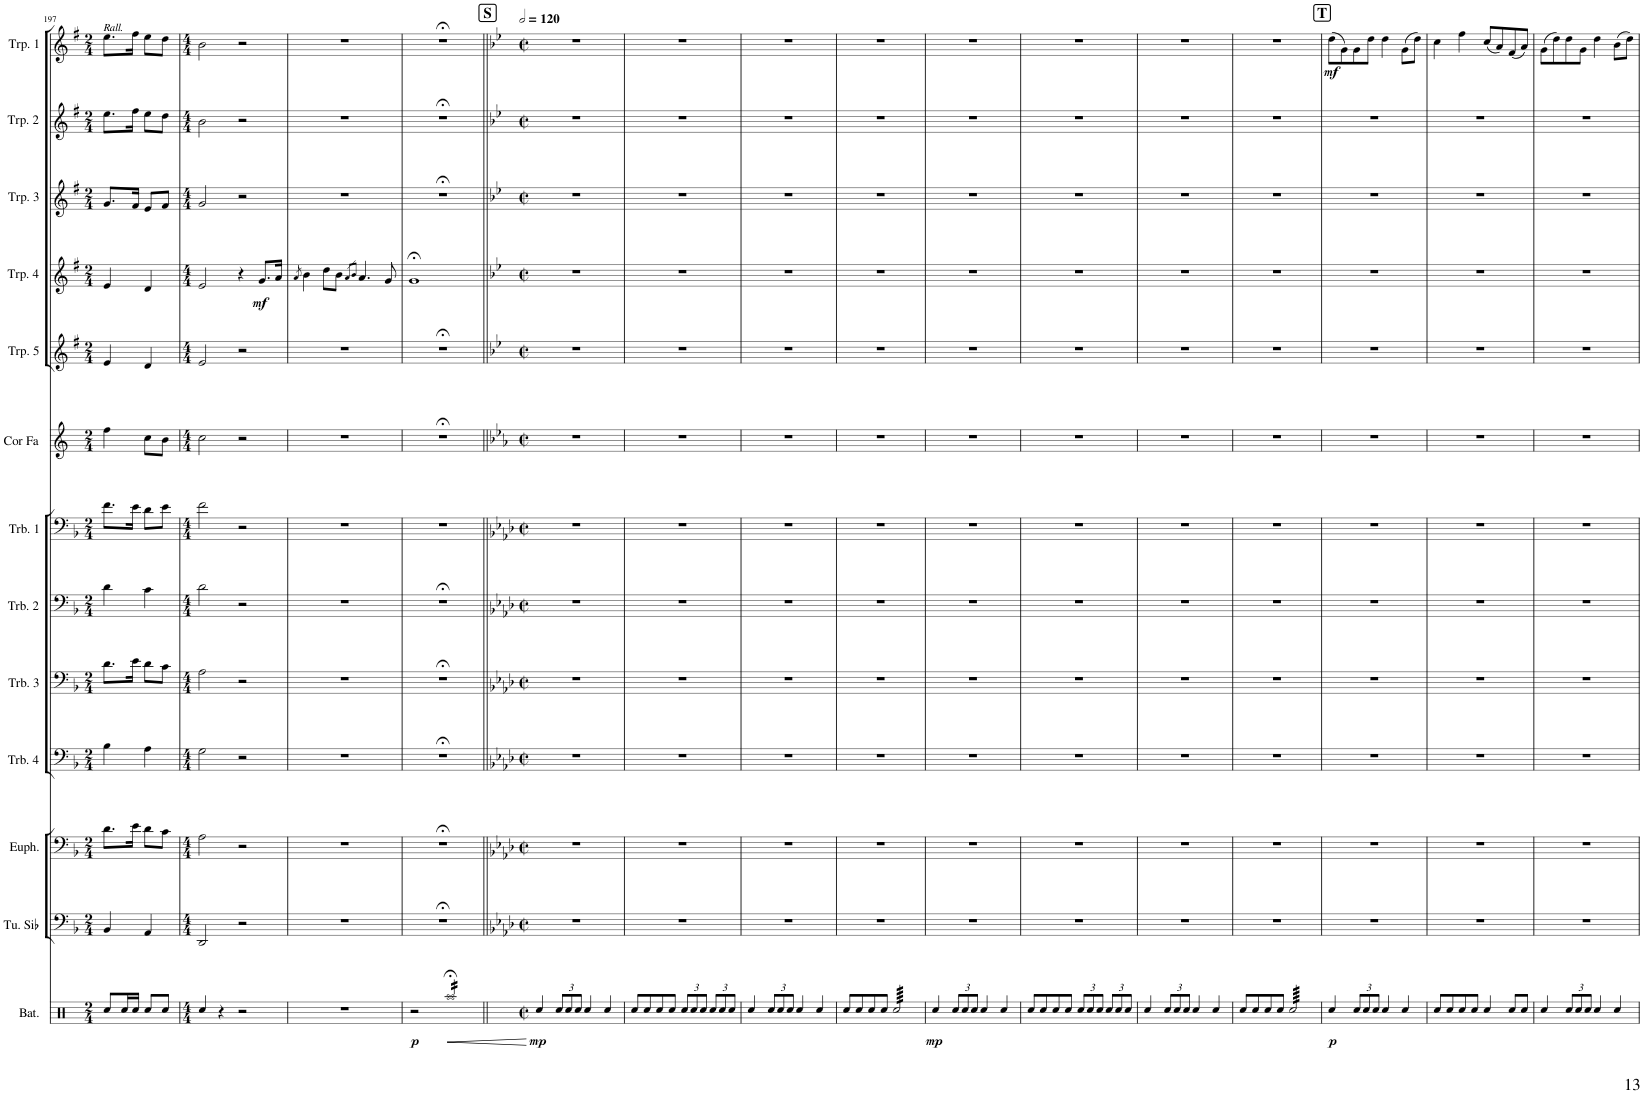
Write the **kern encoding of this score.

**kern	**dynam	**kern	**kern	**kern	**kern	**kern	**kern	**kern	**kern	**kern	**dynam	**kern	**kern	**kern	**dynam
*part13	*part13	*part12	*part11	*part10	*part9	*part8	*part7	*part6	*part5	*part4	*part4	*part3	*part2	*part1	*part1
*staff13	*staff13	*staff12	*staff11	*staff10	*staff9	*staff8	*staff7	*staff6	*staff5	*staff4	*staff4	*staff3	*staff2	*staff1	*staff1
*I"Batterie	*	*I"Tuba en Sib	*I"Euphonium	*I"Trombone 4	*I"Trombone 3	*I"Trombone 2	*I"Trombone 1	*I"Cor en Fa	*I"Trompette 5	*I"Trompette 4	*	*I"Trompette 3	*I"Trompette 2	*I"Trompette 1	*
*I'Bat.	*	*I'Tu. Sib	*I'Euph.	*I'Trb. 4	*I'Trb. 3	*I'Trb. 2	*I'Trb. 1	*I'Cor Fa	*I'Trp. 5	*I'Trp. 4	*	*I'Trp. 3	*I'Trp. 2	*I'Trp. 1	*
!!LO:PB:g=z
*clefX	*	*clefF4	*clefF4	*clefF4	*clefF4	*clefF4	*clefF4	*clefG2	*clefG2	*clefG2	*	*clefG2	*clefG2	*clefG2	*
*	*	*	*	*	*	*	*	*Trd4c7	*Trd1c2	*Trd1c2	*	*Trd1c2	*Trd1c2	*Trd1c2	*
*k[]	*	*k[b-]	*k[b-]	*k[b-]	*k[b-]	*k[b-]	*k[b-]	*k[]	*k[f#]	*k[f#]	*	*k[f#]	*k[f#]	*k[f#]	*
*M2/4	*	*M2/4	*M2/4	*M2/4	*M2/4	*M2/4	*M2/4	*M2/4	*M2/4	*M2/4	*	*M2/4	*M2/4	*M2/4	*
=197	=197	=197	=197	=197	=197	=197	=197	=197	=197	=197	=197	=197	=197	=197	=197
!	!	!	!	!	!	!	!	!	!	!	!	!	!	!LO:TX:a:i:t=Rall.	!
8Rcc/L	.	4BB-/	8.d\L	4B-\	8.d\L	4d\	8.f\L	4ff\	4e/	4e/	.	8.g/L	8.ee\L	8.ee\L	.
16Rcc/L	.	.	.	.	.	.	.	.	.	.	.	.	.	.	.
16Rcc/JJ	.	.	16e\Jk	.	16e\Jk	.	16e\Jk	.	.	.	.	16f#/Jk	16ff#\Jk	16ff#\Jk	.
8Rcc/L	.	4AA/	8d\L	4A\	8d\L	4c\	8d\L	8cc\L	4d/	4d/	.	8e/L	8ee\L	8ee\L	.
8Rcc/J	.	.	8c\J	.	8c\J	.	8e\J	8b\J	.	.	.	8f#/J	8dd\J	8dd\J	.
=198	=198	=198	=198	=198	=198	=198	=198	=198	=198	=198	=198	=198	=198	=198	=198
*M4/4	*	*M4/4	*M4/4	*M4/4	*M4/4	*M4/4	*M4/4	*M4/4	*M4/4	*M4/4	*	*M4/4	*M4/4	*M4/4	*
4Rcc/	.	2DD/	2A\	2G\	2A\	2d\	2f\	2cc\	2e/	2e/	.	2g/	2b\	2b\	.
4r	.	.	.	.	.	.	.	.	.	.	.	.	.	.	.
2r	.	2r	2r	2r	2r	2r	2r	2r	2r	4r	.	2r	2r	2r	.
!	!	!	!	!	!	!	!	!	!	!	!LO:DY:b	!	!	!	!
.	.	.	.	.	.	.	.	.	.	8.g/L	mf	.	.	.	.
.	.	.	.	.	.	.	.	.	.	16a/Jk	.	.	.	.	.
=199	=199	=199	=199	=199	=199	=199	=199	=199	=199	=199	=199	=199	=199	=199	=199
.	.	.	.	.	.	.	.	.	.	8qa/	.	.	.	.	.
1r	.	1r	1r	1r	1r	1r	1r	1r	1r	4b\	.	1r	1r	1r	.
.	.	.	.	.	.	.	.	.	.	8dd\L	.	.	.	.	.
.	.	.	.	.	.	.	.	.	.	8b\J	.	.	.	.	.
.	.	.	.	.	.	.	.	.	.	8qa/L	.	.	.	.	.
.	.	.	.	.	.	.	.	.	.	8qb/J	.	.	.	.	.
.	.	.	.	.	.	.	.	.	.	4.a/	.	.	.	.	.
.	.	.	.	.	.	.	.	.	.	8g/	.	.	.	.	.
=200	=200	=200	=200	=200	=200	=200	=200	=200	=200	=200	=200	=200	=200	=200	=200
!	!LO:DY:b	!	!	!	!	!	!	!	!	!	!	!	!	!	!
2r	p	1r;<	1r;<	1r;<	1r;<	1r;<	1r	1r;<	1r;<	1g;<	.	1r;<	1r;<	1r;<	.
!	!LO:HP:b	!	!	!	!	!	!	!	!	!	!	!	!	!	!
*tremolo	*	*	*	*	*	*	*	*	*	*	*	*	*	*	*
16Raa;</LL	<	.	.	.	.	.	.	.	.	.	.	.	.	.	.
16Raa;</	.	.	.	.	.	.	.	.	.	.	.	.	.	.	.
16Raa;</	.	.	.	.	.	.	.	.	.	.	.	.	.	.	.
16Raa;</	.	.	.	.	.	.	.	.	.	.	.	.	.	.	.
16Raa;</	.	.	.	.	.	.	.	.	.	.	.	.	.	.	.
16Raa;</	.	.	.	.	.	.	.	.	.	.	.	.	.	.	.
16Raa;</	.	.	.	.	.	.	.	.	.	.	.	.	.	.	.
16Raa;</JJ	.	.	.	.	.	.	.	.	.	.	.	.	.	.	.
*Xtremolo	*	*	*	*	*	*	*	*	*	*	*	*	*	*	*
.	[	.	.	.	.	.	.	.	.	.	.	.	.	.	.
=201||	=201||	=201||	=201||	=201||	=201||	=201||	=201||	=201||	=201||	=201||	=201||	=201||	=201||	=201||	=201||
!!LO:REH:place=s1:a:B:cj:fs=14:t=S
*	*	*k[b-e-a-d-]	*k[b-e-a-d-]	*k[b-e-a-d-]	*k[b-e-a-d-]	*k[b-e-a-d-]	*k[b-e-a-d-]	*k[b-e-a-]	*k[b-e-]	*k[b-e-]	*	*k[b-e-]	*k[b-e-]	*k[b-e-]	*
*M2/2	*	*M2/2	*M2/2	*M2/2	*M2/2	*M2/2	*M2/2	*M2/2	*M2/2	*M2/2	*	*M2/2	*M2/2	*M2/2	*
*met(c|)	*	*met(c|)	*met(c|)	*met(c|)	*met(c|)	*met(c|)	*met(c|)	*met(c|)	*met(c|)	*met(c|)	*	*met(c|)	*met(c|)	*met(c|)	*
*	*	*	*	*	*	*	*	*	*	*	*	*	*	*MM240	*
!	!LO:DY:b	!	!	!	!	!	!	!	!	!	!	!	!	!	!
4Rcc/	mp	1r	1r	1r	1r	1r	1r	1r	1r	1r	.	1r	1r	1r	.
*Xbrackettup	*	*	*	*	*	*	*	*	*	*	*	*	*	*	*
12Rcc/L	.	.	.	.	.	.	.	.	.	.	.	.	.	.	.
12Rcc/	.	.	.	.	.	.	.	.	.	.	.	.	.	.	.
12Rcc/J	.	.	.	.	.	.	.	.	.	.	.	.	.	.	.
4Rcc/	.	.	.	.	.	.	.	.	.	.	.	.	.	.	.
4Rcc/	.	.	.	.	.	.	.	.	.	.	.	.	.	.	.
=202	=202	=202	=202	=202	=202	=202	=202	=202	=202	=202	=202	=202	=202	=202	=202
8Rcc/L	.	1r	1r	1r	1r	1r	1r	1r	1r	1r	.	1r	1r	1r	.
8Rcc/	.	.	.	.	.	.	.	.	.	.	.	.	.	.	.
8Rcc/	.	.	.	.	.	.	.	.	.	.	.	.	.	.	.
8Rcc/J	.	.	.	.	.	.	.	.	.	.	.	.	.	.	.
12Rcc/L	.	.	.	.	.	.	.	.	.	.	.	.	.	.	.
12Rcc/	.	.	.	.	.	.	.	.	.	.	.	.	.	.	.
12Rcc/J	.	.	.	.	.	.	.	.	.	.	.	.	.	.	.
12Rcc/L	.	.	.	.	.	.	.	.	.	.	.	.	.	.	.
12Rcc/	.	.	.	.	.	.	.	.	.	.	.	.	.	.	.
12Rcc/J	.	.	.	.	.	.	.	.	.	.	.	.	.	.	.
=203	=203	=203	=203	=203	=203	=203	=203	=203	=203	=203	=203	=203	=203	=203	=203
4Rcc/	.	1r	1r	1r	1r	1r	1r	1r	1r	1r	.	1r	1r	1r	.
12Rcc/L	.	.	.	.	.	.	.	.	.	.	.	.	.	.	.
12Rcc/	.	.	.	.	.	.	.	.	.	.	.	.	.	.	.
12Rcc/J	.	.	.	.	.	.	.	.	.	.	.	.	.	.	.
4Rcc/	.	.	.	.	.	.	.	.	.	.	.	.	.	.	.
4Rcc/	.	.	.	.	.	.	.	.	.	.	.	.	.	.	.
=204	=204	=204	=204	=204	=204	=204	=204	=204	=204	=204	=204	=204	=204	=204	=204
8Rcc/L	.	1r	1r	1r	1r	1r	1r	1r	1r	1r	.	1r	1r	1r	.
8Rcc/	.	.	.	.	.	.	.	.	.	.	.	.	.	.	.
8Rcc/	.	.	.	.	.	.	.	.	.	.	.	.	.	.	.
8Rcc/J	.	.	.	.	.	.	.	.	.	.	.	.	.	.	.
*tremolo	*	*	*	*	*	*	*	*	*	*	*	*	*	*	*
64Rcc/LLLL	.	.	.	.	.	.	.	.	.	.	.	.	.	.	.
64Rcc/	.	.	.	.	.	.	.	.	.	.	.	.	.	.	.
64Rcc/	.	.	.	.	.	.	.	.	.	.	.	.	.	.	.
64Rcc/	.	.	.	.	.	.	.	.	.	.	.	.	.	.	.
64Rcc/	.	.	.	.	.	.	.	.	.	.	.	.	.	.	.
64Rcc/	.	.	.	.	.	.	.	.	.	.	.	.	.	.	.
64Rcc/	.	.	.	.	.	.	.	.	.	.	.	.	.	.	.
64Rcc/	.	.	.	.	.	.	.	.	.	.	.	.	.	.	.
64Rcc/	.	.	.	.	.	.	.	.	.	.	.	.	.	.	.
64Rcc/	.	.	.	.	.	.	.	.	.	.	.	.	.	.	.
64Rcc/	.	.	.	.	.	.	.	.	.	.	.	.	.	.	.
64Rcc/	.	.	.	.	.	.	.	.	.	.	.	.	.	.	.
64Rcc/	.	.	.	.	.	.	.	.	.	.	.	.	.	.	.
64Rcc/	.	.	.	.	.	.	.	.	.	.	.	.	.	.	.
64Rcc/	.	.	.	.	.	.	.	.	.	.	.	.	.	.	.
64Rcc/	.	.	.	.	.	.	.	.	.	.	.	.	.	.	.
64Rcc/	.	.	.	.	.	.	.	.	.	.	.	.	.	.	.
64Rcc/	.	.	.	.	.	.	.	.	.	.	.	.	.	.	.
64Rcc/	.	.	.	.	.	.	.	.	.	.	.	.	.	.	.
64Rcc/	.	.	.	.	.	.	.	.	.	.	.	.	.	.	.
64Rcc/	.	.	.	.	.	.	.	.	.	.	.	.	.	.	.
64Rcc/	.	.	.	.	.	.	.	.	.	.	.	.	.	.	.
64Rcc/	.	.	.	.	.	.	.	.	.	.	.	.	.	.	.
64Rcc/	.	.	.	.	.	.	.	.	.	.	.	.	.	.	.
64Rcc/	.	.	.	.	.	.	.	.	.	.	.	.	.	.	.
64Rcc/	.	.	.	.	.	.	.	.	.	.	.	.	.	.	.
64Rcc/	.	.	.	.	.	.	.	.	.	.	.	.	.	.	.
64Rcc/	.	.	.	.	.	.	.	.	.	.	.	.	.	.	.
64Rcc/	.	.	.	.	.	.	.	.	.	.	.	.	.	.	.
64Rcc/	.	.	.	.	.	.	.	.	.	.	.	.	.	.	.
64Rcc/	.	.	.	.	.	.	.	.	.	.	.	.	.	.	.
64Rcc/JJJJ	.	.	.	.	.	.	.	.	.	.	.	.	.	.	.
*Xtremolo	*	*	*	*	*	*	*	*	*	*	*	*	*	*	*
=205	=205	=205	=205	=205	=205	=205	=205	=205	=205	=205	=205	=205	=205	=205	=205
!	!LO:DY:b	!	!	!	!	!	!	!	!	!	!	!	!	!	!
4Rcc/	mp	1r	1r	1r	1r	1r	1r	1r	1r	1r	.	1r	1r	1r	.
12Rcc/L	.	.	.	.	.	.	.	.	.	.	.	.	.	.	.
12Rcc/	.	.	.	.	.	.	.	.	.	.	.	.	.	.	.
12Rcc/J	.	.	.	.	.	.	.	.	.	.	.	.	.	.	.
4Rcc/	.	.	.	.	.	.	.	.	.	.	.	.	.	.	.
4Rcc/	.	.	.	.	.	.	.	.	.	.	.	.	.	.	.
=206	=206	=206	=206	=206	=206	=206	=206	=206	=206	=206	=206	=206	=206	=206	=206
8Rcc/L	.	1r	1r	1r	1r	1r	1r	1r	1r	1r	.	1r	1r	1r	.
8Rcc/	.	.	.	.	.	.	.	.	.	.	.	.	.	.	.
8Rcc/	.	.	.	.	.	.	.	.	.	.	.	.	.	.	.
8Rcc/J	.	.	.	.	.	.	.	.	.	.	.	.	.	.	.
12Rcc/L	.	.	.	.	.	.	.	.	.	.	.	.	.	.	.
12Rcc/	.	.	.	.	.	.	.	.	.	.	.	.	.	.	.
12Rcc/J	.	.	.	.	.	.	.	.	.	.	.	.	.	.	.
12Rcc/L	.	.	.	.	.	.	.	.	.	.	.	.	.	.	.
12Rcc/	.	.	.	.	.	.	.	.	.	.	.	.	.	.	.
12Rcc/J	.	.	.	.	.	.	.	.	.	.	.	.	.	.	.
=207	=207	=207	=207	=207	=207	=207	=207	=207	=207	=207	=207	=207	=207	=207	=207
4Rcc/	.	1r	1r	1r	1r	1r	1r	1r	1r	1r	.	1r	1r	1r	.
12Rcc/L	.	.	.	.	.	.	.	.	.	.	.	.	.	.	.
12Rcc/	.	.	.	.	.	.	.	.	.	.	.	.	.	.	.
12Rcc/J	.	.	.	.	.	.	.	.	.	.	.	.	.	.	.
4Rcc/	.	.	.	.	.	.	.	.	.	.	.	.	.	.	.
4Rcc/	.	.	.	.	.	.	.	.	.	.	.	.	.	.	.
=208	=208	=208	=208	=208	=208	=208	=208	=208	=208	=208	=208	=208	=208	=208	=208
8Rcc/L	.	1r	1r	1r	1r	1r	1r	1r	1r	1r	.	1r	1r	1r	.
8Rcc/	.	.	.	.	.	.	.	.	.	.	.	.	.	.	.
8Rcc/	.	.	.	.	.	.	.	.	.	.	.	.	.	.	.
8Rcc/J	.	.	.	.	.	.	.	.	.	.	.	.	.	.	.
*tremolo	*	*	*	*	*	*	*	*	*	*	*	*	*	*	*
64Rcc/LLLL	.	.	.	.	.	.	.	.	.	.	.	.	.	.	.
64Rcc/	.	.	.	.	.	.	.	.	.	.	.	.	.	.	.
64Rcc/	.	.	.	.	.	.	.	.	.	.	.	.	.	.	.
64Rcc/	.	.	.	.	.	.	.	.	.	.	.	.	.	.	.
64Rcc/	.	.	.	.	.	.	.	.	.	.	.	.	.	.	.
64Rcc/	.	.	.	.	.	.	.	.	.	.	.	.	.	.	.
64Rcc/	.	.	.	.	.	.	.	.	.	.	.	.	.	.	.
64Rcc/	.	.	.	.	.	.	.	.	.	.	.	.	.	.	.
64Rcc/	.	.	.	.	.	.	.	.	.	.	.	.	.	.	.
64Rcc/	.	.	.	.	.	.	.	.	.	.	.	.	.	.	.
64Rcc/	.	.	.	.	.	.	.	.	.	.	.	.	.	.	.
64Rcc/	.	.	.	.	.	.	.	.	.	.	.	.	.	.	.
64Rcc/	.	.	.	.	.	.	.	.	.	.	.	.	.	.	.
64Rcc/	.	.	.	.	.	.	.	.	.	.	.	.	.	.	.
64Rcc/	.	.	.	.	.	.	.	.	.	.	.	.	.	.	.
64Rcc/	.	.	.	.	.	.	.	.	.	.	.	.	.	.	.
64Rcc/	.	.	.	.	.	.	.	.	.	.	.	.	.	.	.
64Rcc/	.	.	.	.	.	.	.	.	.	.	.	.	.	.	.
64Rcc/	.	.	.	.	.	.	.	.	.	.	.	.	.	.	.
64Rcc/	.	.	.	.	.	.	.	.	.	.	.	.	.	.	.
64Rcc/	.	.	.	.	.	.	.	.	.	.	.	.	.	.	.
64Rcc/	.	.	.	.	.	.	.	.	.	.	.	.	.	.	.
64Rcc/	.	.	.	.	.	.	.	.	.	.	.	.	.	.	.
64Rcc/	.	.	.	.	.	.	.	.	.	.	.	.	.	.	.
64Rcc/	.	.	.	.	.	.	.	.	.	.	.	.	.	.	.
64Rcc/	.	.	.	.	.	.	.	.	.	.	.	.	.	.	.
64Rcc/	.	.	.	.	.	.	.	.	.	.	.	.	.	.	.
64Rcc/	.	.	.	.	.	.	.	.	.	.	.	.	.	.	.
64Rcc/	.	.	.	.	.	.	.	.	.	.	.	.	.	.	.
64Rcc/	.	.	.	.	.	.	.	.	.	.	.	.	.	.	.
64Rcc/	.	.	.	.	.	.	.	.	.	.	.	.	.	.	.
64Rcc/JJJJ	.	.	.	.	.	.	.	.	.	.	.	.	.	.	.
*Xtremolo	*	*	*	*	*	*	*	*	*	*	*	*	*	*	*
!!LO:REH:place=s1:a:B:cj:fs=14:t=T
=209	=209	=209	=209	=209	=209	=209	=209	=209	=209	=209	=209	=209	=209	=209	=209
!	!LO:DY:b	!	!	!	!	!	!	!	!	!	!	!	!	!	!LO:DY:b
4Rcc/	p	1r	1r	1r	1r	1r	1r	1r	1r	1r	.	1r	1r	(8dd\L	mf
.	.	.	.	.	.	.	.	.	.	.	.	.	.	8g\)	.
12Rcc/L	.	.	.	.	.	.	.	.	.	.	.	.	.	8g\	.
12Rcc/	.	.	.	.	.	.	.	.	.	.	.	.	.	.	.
.	.	.	.	.	.	.	.	.	.	.	.	.	.	8dd\J	.
12Rcc/J	.	.	.	.	.	.	.	.	.	.	.	.	.	.	.
4Rcc/	.	.	.	.	.	.	.	.	.	.	.	.	.	4dd\	.
4Rcc/	.	.	.	.	.	.	.	.	.	.	.	.	.	(8g\L	.
.	.	.	.	.	.	.	.	.	.	.	.	.	.	8dd\J)	.
=210	=210	=210	=210	=210	=210	=210	=210	=210	=210	=210	=210	=210	=210	=210	=210
8Rcc/L	.	1r	1r	1r	1r	1r	1r	1r	1r	1r	.	1r	1r	4cc\	.
8Rcc/	.	.	.	.	.	.	.	.	.	.	.	.	.	.	.
8Rcc/	.	.	.	.	.	.	.	.	.	.	.	.	.	4ff\	.
8Rcc/J	.	.	.	.	.	.	.	.	.	.	.	.	.	.	.
4Rcc/	.	.	.	.	.	.	.	.	.	.	.	.	.	(8cc/L	.
.	.	.	.	.	.	.	.	.	.	.	.	.	.	8a/)	.
8Rcc/L	.	.	.	.	.	.	.	.	.	.	.	.	.	(8f/	.
8Rcc/J	.	.	.	.	.	.	.	.	.	.	.	.	.	8a/J)	.
=211	=211	=211	=211	=211	=211	=211	=211	=211	=211	=211	=211	=211	=211	=211	=211
4Rcc/	.	1r	1r	1r	1r	1r	1r	1r	1r	1r	.	1r	1r	(8g\L	.
.	.	.	.	.	.	.	.	.	.	.	.	.	.	8dd\)	.
12Rcc/L	.	.	.	.	.	.	.	.	.	.	.	.	.	8dd\	.
12Rcc/	.	.	.	.	.	.	.	.	.	.	.	.	.	.	.
.	.	.	.	.	.	.	.	.	.	.	.	.	.	8g\J	.
12Rcc/J	.	.	.	.	.	.	.	.	.	.	.	.	.	.	.
4Rcc/	.	.	.	.	.	.	.	.	.	.	.	.	.	4dd\	.
4Rcc/	.	.	.	.	.	.	.	.	.	.	.	.	.	(8b-\L	.
.	.	.	.	.	.	.	.	.	.	.	.	.	.	8dd\J)	.
=	=	=	=	=	=	=	=	=	=	=	=	=	=	=	=
*-	*-	*-	*-	*-	*-	*-	*-	*-	*-	*-	*-	*-	*-	*-	*-
